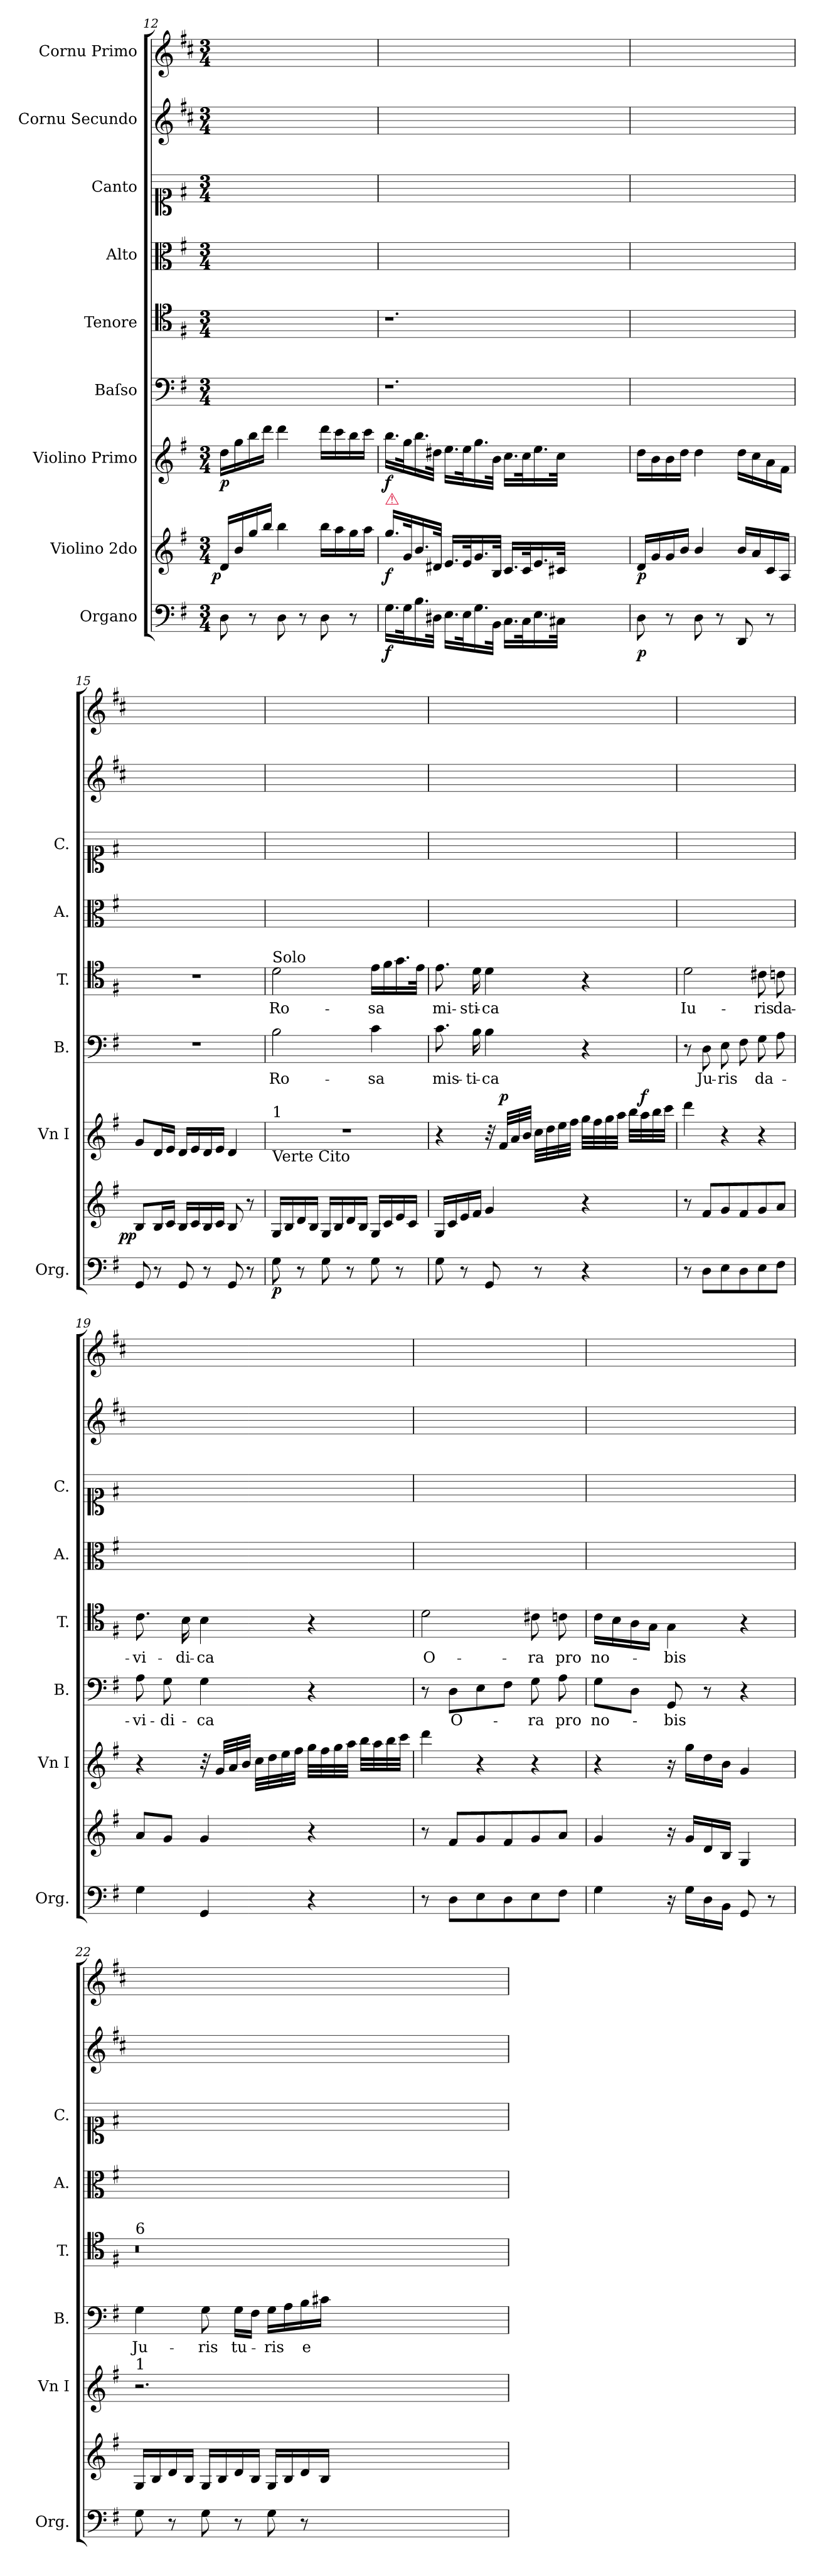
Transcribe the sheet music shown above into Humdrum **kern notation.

**kern	**dynam	**kern	**dynam	**kern	**dynam	**kern	**text	**kern	**text	**kern	**kern	**kern	**kern
*part9	*part9	*part8	*part8	*part7	*part7	*part6	*part6	*part5	*part5	*part4	*part3	*part2	*part1
*staff9	*staff9	*staff8	*staff8	*staff7	*staff7	*staff6	*staff6	*staff5	*staff5	*staff4	*staff3	*staff2	*staff1
*I"Organo	*	*I"Violino 2do	*	*I"Violino Primo	*	*I"Baſso	*	*I"Tenore	*	*I"Alto	*I"Canto	*I"Cornu Secundo	*I"Cornu Primo
*I'Org.	*	*	*	*I'Vn I	*	*I'B.	*	*I'T.	*	*I'A.	*I'C.	*	*
*clefF4	*	*clefG2	*	*clefG2	*	*clefF4	*	*clefC4	*	*clefC3	*clefC1	*clefG2	*clefG2
*	*	*	*	*	*	*	*	*	*	*	*	*ITrd4c7	*ITrd4c7
*k[f#]	*	*k[f#]	*	*k[f#]	*	*k[f#]	*	*k[f#]	*	*k[f#]	*k[f#]	*k[f#]	*k[f#]
*G:	*	*G:	*	*G:	*	*G:	*	*G:	*	*G:	*G:	*G:	*G:
*M3/4	*	*M3/4	*	*M3/4	*	*M3/4	*	*M3/4	*	*M3/4	*M3/4	*M3/4	*M3/4
=12	=12	=12	=12	=12	=12	=12	=12	=12	=12	=12	=12	=12	=12
!	!	!	!LO:DY:rj	!	!LO:DY:b	!	!	!	!	!	!	!	!
8D\	p&colon;	16d/LL	p	16dd\LL	p	2.ryy	.	2.ryy	.	2.ryy	2.ryy	2.ryy	2.ryy
.	.	16b/	.	16gg\	.	.	.	.	.	.	.	.	.
8r	.	16gg/	.	16bb\	.	.	.	.	.	.	.	.	.
.	.	16bb/JJ	.	16ddd\JJ	.	.	.	.	.	.	.	.	.
8D\	.	4bb\	.	4ddd\	.	.	.	.	.	.	.	.	.
8r	.	.	.	.	.	.	.	.	.	.	.	.	.
8D\	.	16bb\LL	.	16ddd\LL	.	.	.	.	.	.	.	.	.
.	.	16aa\	.	16ccc\	.	.	.	.	.	.	.	.	.
8r	.	16gg\	.	16bb\	.	.	.	.	.	.	.	.	.
.	.	16aa\JJ	.	16ccc\JJ	.	.	.	.	.	.	.	.	.
=13	=13	=13	=13	=13	=13	=13	=13	=13	=13	=13	=13	=13	=13
!	!	!LO:TX:a:color=crimson:t=⚠	!	!	!	!	!	!	!	!	!	!	!
!	!	!	!	!	!LO:DY:b	!	!	!	!	!	!	!	!
16.G\LL	f	16.gg\LL	f	16.bb\LL	f	1.r	.	1.r	.	2.ryy	2.ryy	2.ryy	2.ryy
32G\K	.	32g/K	.	32gg\K	.	.	.	.	.	.	.	.	.
16.B\	.	16.b/	.	16.bb\	.	.	.	.	.	.	.	.	.
32D#X\JJk	.	32d#X\JJk	.	32dd#X\JJk	.	.	.	.	.	.	.	.	.
16.E\LL	.	16.e/LL	.	16.ee\LL	.	.	.	.	.	.	.	.	.
32E\K	.	32e/K	.	32ee\K	.	.	.	.	.	.	.	.	.
16.G\	.	16.g/	.	16.gg\	.	.	.	.	.	.	.	.	.
32BB\JJk	.	32B/JJk	.	32b\JJk	.	.	.	.	.	.	.	.	.
16.C\LL	.	16.c/LL	.	16.cc\LL	.	.	.	.	.	.	.	.	.
32C\K	.	32c/K	.	32cc\K	.	.	.	.	.	.	.	.	.
16.E\	.	16.e/	.	16.ee\	.	.	.	.	.	.	.	.	.
32C#X\JJk	.	32c#X/JJk	.	32cc\JJk	.	.	.	.	.	.	.	.	.
2.ryy	.	2.ryy	.	2.ryy	.	.	.	.	.	2.ryy	2.ryy	2.ryy	2.ryy
=14	=14	=14	=14	=14	=14	=14	=14	=14	=14	=14	=14	=14	=14
8D\	p	16d/LL	p	16dd\LL	.	2.ryy	.	2.ryy	.	2.ryy	2.ryy	2.ryy	2.ryy
.	.	16g/	.	16b\	.	.	.	.	.	.	.	.	.
8r	.	16g/	.	16b\	.	.	.	.	.	.	.	.	.
.	.	16b/JJ	.	16dd\JJ	.	.	.	.	.	.	.	.	.
8D\	.	4b/	.	4dd\	.	.	.	.	.	.	.	.	.
8r	.	.	.	.	.	.	.	.	.	.	.	.	.
8DD/	.	16b/LL	.	16dd\LL	.	.	.	.	.	.	.	.	.
.	.	16a/	.	16cc\	.	.	.	.	.	.	.	.	.
8r	.	16c/	.	16a\	.	.	.	.	.	.	.	.	.
.	.	16A/JJ	.	16f#\JJ	.	.	.	.	.	.	.	.	.
=15	=15	=15	=15	=15	=15	=15	=15	=15	=15	=15	=15	=15	=15
!	!	!	!LO:DY:rj	!	!	!	!	!	!	!	!	!	!
8GG/	.	8B/L	pp	8g/L	.	2.r	.	2.r	.	2.ryy	2.ryy	2.ryy	2.ryy
8r	.	16B/L	.	16d/L	.	.	.	.	.	.	.	.	.
.	.	16c/JJ	.	16e/JJ	.	.	.	.	.	.	.	.	.
8GG/	.	16B/LL	.	16d/LL	.	.	.	.	.	.	.	.	.
.	.	16c/	.	16e/	.	.	.	.	.	.	.	.	.
8r	.	16B/	.	16d/	.	.	.	.	.	.	.	.	.
.	.	16c/JJ	.	16e/JJ	.	.	.	.	.	.	.	.	.
8GG/	.	8B/	.	4d/	.	.	.	.	.	.	.	.	.
8r	.	8r	.	.	.	.	.	.	.	.	.	.	.
=16	=16	=16	=16	=16	=16	=16	=16	=16	=16	=16	=16	=16	=16
!	!	!	!	!	!	!	!	!LO:TX:a:t=Solo	!	!	!	!	!
!	!	!	!	!LO:TX:b:t=Verte Cito	!	!	!	!	!	!	!	!	!
!	!	!	!	!LO:TX:a:t=1	!	!	!	!	!	!	!	!	!
8G\	p	16G/LL	.	2.r	.	2B\	Ro-	2d\	Ro-	2.ryy	2.ryy	2.ryy	2.ryy
.	.	16B/	.	.	.	.	.	.	.	.	.	.	.
8r	.	16d/	.	.	.	.	.	.	.	.	.	.	.
.	.	16B/JJ	.	.	.	.	.	.	.	.	.	.	.
8G\	.	16G/LL	.	.	.	.	.	.	.	.	.	.	.
.	.	16B/	.	.	.	.	.	.	.	.	.	.	.
8r	.	16d/	.	.	.	.	.	.	.	.	.	.	.
.	.	16B/JJ	.	.	.	.	.	.	.	.	.	.	.
8G\	.	16G/LL	.	.	.	4c\	-sa	16e\LL	-sa	.	.	.	.
.	.	16c/	.	.	.	.	.	16f#\	.	.	.	.	.
8r	.	16e/	.	.	.	.	.	16.g\	.	.	.	.	.
.	.	16c/JJ	.	.	.	.	.	.	.	.	.	.	.
.	.	.	.	.	.	.	.	32e\JJk	.	.	.	.	.
=17	=17	=17	=17	=17	=17	=17	=17	=17	=17	=17	=17	=17	=17
8G\	.	16G/LL	.	4r	.	8.c\	mis-	8.e\	mi-	2.ryy	2.ryy	2.ryy	2.ryy
.	.	16c/	.	.	.	.	.	.	.	.	.	.	.
8r	.	16e/	.	.	.	.	.	.	.	.	.	.	.
.	.	16f#/JJ	.	.	.	16B\	-ti-	16d\	-sti-	.	.	.	.
8GG/	.	4g/	.	32r	.	4B\	-ca	4d\	-ca	.	.	.	.
!	!	!	!	!	!LO:DY:a	!	!	!	!	!	!	!	!
.	.	.	.	32f#/LLL	p	.	.	.	.	.	.	.	.
.	.	.	.	32a/	.	.	.	.	.	.	.	.	.
.	.	.	.	32b/JJJ	.	.	.	.	.	.	.	.	.
8r	.	.	.	32cc\LLL	.	.	.	.	.	.	.	.	.
.	.	.	.	32dd\	.	.	.	.	.	.	.	.	.
.	.	.	.	32ee\	.	.	.	.	.	.	.	.	.
.	.	.	.	32ff#\JJJ	.	.	.	.	.	.	.	.	.
4r	.	4r	.	32gg\LLL	.	4r	.	4r	.	.	.	.	.
.	.	.	.	32ff#\	.	.	.	.	.	.	.	.	.
.	.	.	.	32gg\	.	.	.	.	.	.	.	.	.
.	.	.	.	32aa\JJJ	.	.	.	.	.	.	.	.	.
.	.	.	.	32bb\LLL	.	.	.	.	.	.	.	.	.
!	!	!	!	!	!LO:DY:a	!	!	!	!	!	!	!	!
.	.	.	.	32aa\	f	.	.	.	.	.	.	.	.
.	.	.	.	32bb\	.	.	.	.	.	.	.	.	.
.	.	.	.	32ccc\JJJ	.	.	.	.	.	.	.	.	.
=18	=18	=18	=18	=18	=18	=18	=18	=18	=18	=18	=18	=18	=18
8r	.	8r	.	4ddd\	.	8r	.	2d\	Iu-	2.ryy	2.ryy	2.ryy	2.ryy
8D\L	.	8f#/L	.	.	.	8D\	Ju-	.	.	.	.	.	.
8E\	.	8g/	.	4r	.	8E\	-ris	.	.	.	.	.	.
8D\	.	8f#/	.	.	.	8F#\	.	.	.	.	.	.	.
8E\	.	8g/	.	4r	.	8G\	da-	8c#X\	-ris	.	.	.	.
8F#\J	.	8a/J	.	.	.	8A\	.	8cn\	da-	.	.	.	.
=19	=19	=19	=19	=19	=19	=19	=19	=19	=19	=19	=19	=19	=19
4G\	.	8a/L	.	4r	.	8A\	-vi-	8.c\	-vi-	2.ryy	2.ryy	2.ryy	2.ryy
.	.	8g/J	.	.	.	8G\	-di-	.	.	.	.	.	.
.	.	.	.	.	.	.	.	16B\	-di-	.	.	.	.
4GG/	.	4g/	.	32r	.	4G\	-ca	4B\	-ca	.	.	.	.
.	.	.	.	32g/LLL	.	.	.	.	.	.	.	.	.
.	.	.	.	32a/	.	.	.	.	.	.	.	.	.
.	.	.	.	32b/JJJ	.	.	.	.	.	.	.	.	.
.	.	.	.	32cc\LLL	.	.	.	.	.	.	.	.	.
.	.	.	.	32dd\	.	.	.	.	.	.	.	.	.
.	.	.	.	32ee\	.	.	.	.	.	.	.	.	.
.	.	.	.	32ff#\JJJ	.	.	.	.	.	.	.	.	.
4r	.	4r	.	32gg\LLL	.	4r	.	4r	.	.	.	.	.
.	.	.	.	32ff#\	.	.	.	.	.	.	.	.	.
.	.	.	.	32gg\	.	.	.	.	.	.	.	.	.
.	.	.	.	32aa\JJJ	.	.	.	.	.	.	.	.	.
.	.	.	.	32bb\LLL	.	.	.	.	.	.	.	.	.
.	.	.	.	32aa\	.	.	.	.	.	.	.	.	.
.	.	.	.	32bb\	.	.	.	.	.	.	.	.	.
.	.	.	.	32ccc\JJJ	.	.	.	.	.	.	.	.	.
=20	=20	=20	=20	=20	=20	=20	=20	=20	=20	=20	=20	=20	=20
8r	.	8r	.	4ddd\	.	8r	.	2d\	O-	2.ryy	2.ryy	2.ryy	2.ryy
8D\L	.	8f#/L	.	.	.	8D\L	O-	.	.	.	.	.	.
8E\	.	8g/	.	4r	.	8E\	.	.	.	.	.	.	.
8D\	.	8f#/	.	.	.	8F#\J	.	.	.	.	.	.	.
8E\	.	8g/	.	4r	.	8G\	-ra	8c#X\	-ra	.	.	.	.
8F#\J	.	8a/J	.	.	.	8A\	pro	8cn\	pro	.	.	.	.
=21	=21	=21	=21	=21	=21	=21	=21	=21	=21	=21	=21	=21	=21
4G\	.	4g/	.	4r	.	8G\L	no-	16c\LL	no-	2.ryy	2.ryy	2.ryy	2.ryy
.	.	.	.	.	.	.	.	16B\	.	.	.	.	.
.	.	.	.	.	.	8D\J	.	16A\	.	.	.	.	.
.	.	.	.	.	.	.	.	16G\JJ	.	.	.	.	.
16r	.	16r	.	16r	.	8GG/	-bis	4G\	-bis	.	.	.	.
16G\LL	.	16g/LL	.	16gg\LL	.	.	.	.	.	.	.	.	.
16D\	.	16d/	.	16dd\	.	8r	.	.	.	.	.	.	.
16BB\JJ	.	16B/JJ	.	16b\JJ	.	.	.	.	.	.	.	.	.
8GG/	.	4G/	.	4g/	.	4r	.	4r	.	.	.	.	.
8r	.	.	.	.	.	.	.	.	.	.	.	.	.
=22	=22	=22	=22	=22	=22	=22	=22	=22	=22	=22	=22	=22	=22
!	!	!	!	!	!	!	!	!LO:TX:a:t=6	!	!	!	!	!
!	!	!	!	!LO:TX:a:t=1	!	!	!	!	!	!	!	!	!
8G\	.	16G/LL	.	2.r	.	4G\	Ju-	0.r	.	2.ryy	2.ryy	2.ryy	2.ryy
.	.	16B/	.	.	.	.	.	.	.	.	.	.	.
8r	.	16d/	.	.	.	.	.	.	.	.	.	.	.
.	.	16B/JJ	.	.	.	.	.	.	.	.	.	.	.
8G\	.	16G/LL	.	.	.	8G\	-ris	.	.	.	.	.	.
.	.	16B/	.	.	.	.	.	.	.	.	.	.	.
8r	.	16d/	.	.	.	16G\LL	tu-	.	.	.	.	.	.
.	.	16B/JJ	.	.	.	16F#\JJ	.	.	.	.	.	.	.
8G\	.	16G/LL	.	.	.	16G\LL	-ris	.	.	.	.	.	.
.	.	16B/	.	.	.	16A\	.	.	.	.	.	.	.
8r	.	16d/	.	.	.	16B\	e	.	.	.	.	.	.
.	.	16B/JJ	.	.	.	16c#X\JJ	.	.	.	.	.	.	.
0ryy	.	0ryy	.	0ryy	.	0ryy	.	.	.	0ryy	0ryy	0ryy	0ryy
4ryy	.	4ryy	.	4ryy	.	4ryy	.	.	.	4ryy	4ryy	4ryy	4ryy
=	=	=	=	=	=	=	=	=	=	=	=	=	=
*-	*-	*-	*-	*-	*-	*-	*-	*-	*-	*-	*-	*-	*-
